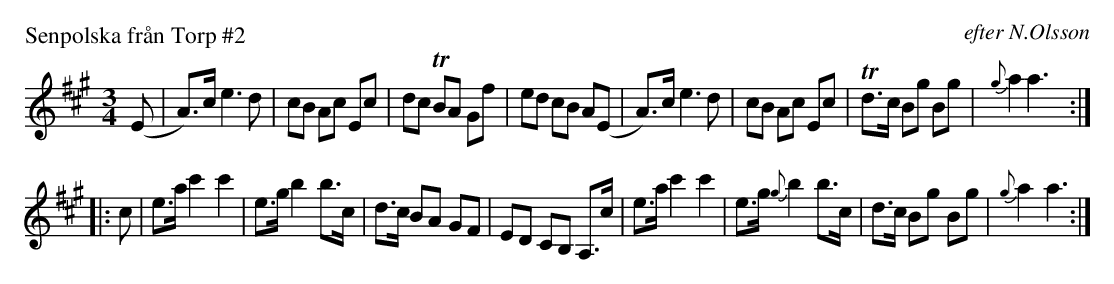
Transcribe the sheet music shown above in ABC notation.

X:1
P: Senpolska fr\aan Torp #2
O: efter N.Olsson
M: 3/4
L: 1/8
K: A
(E \
| A)>c e3 d | cB Ac Ec | dc TBA Gf | ed cB A(E \
| A)>c e3 d | cB Ac Ec | Td>c Bg Bg | {g}a2 a3 :|
|: c \
| e>a c'2 c'2 | e>g b2 b>c | d>c BA GF | ED CB, A,>c \
| e>a c'2 c'2 | e>g {g}b2 b>c | d>c Bg Bg | {g}a2 a3 :|
